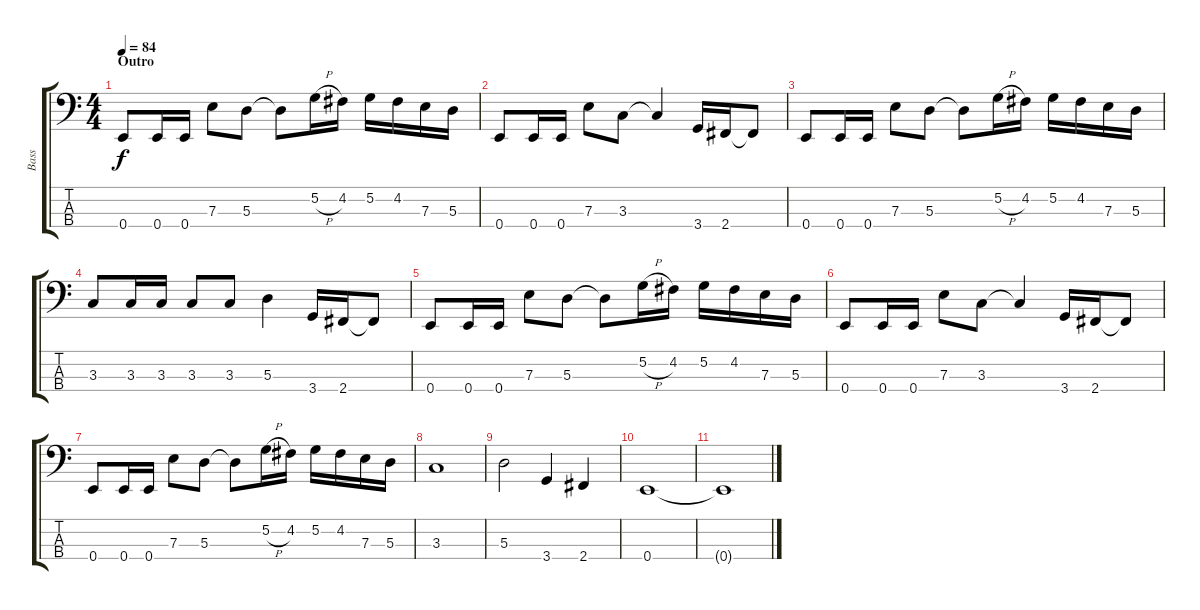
\track ("Bass" "Bass") {instrument electricbassfinger}
\staff {score tabs}
\tuning (G2 D2 A1 E1) {hide}
\ts (4 4)
\section ("" "Outro")
\tempo 84
\clef f4
\ks c
0.4.8{dy f} 0.4.16 0.4.16 7.3.8 5.3.8 5.3{t}.8 5.2{h}.16 4.2.16 5.2.16 4.2.16 7.3.16 5.3.16 |
0.4.8 0.4.16 0.4.16 7.3.8 3.3.8 3.3{t}.4 3.4.16 2.4.16 2.4{t}.8 |
0.4.8 0.4.16 0.4.16 7.3.8 5.3.8 5.3{t}.8 5.2{h}.16 4.2.16 5.2.16 4.2.16 7.3.16 5.3.16 |
3.3.8 3.3.16 3.3.16 3.3.8 3.3.8 5.3.4 3.4.16 2.4.16 2.4{t}.8 |
0.4.8 0.4.16 0.4.16 7.3.8 5.3.8 5.3{t}.8 5.2{h}.16 4.2.16 5.2.16 4.2.16 7.3.16 5.3.16 |
0.4.8 0.4.16 0.4.16 7.3.8 3.3.8 3.3{t}.4 3.4.16 2.4.16 2.4{t}.8 |
0.4.8 0.4.16 0.4.16 7.3.8 5.3.8 5.3{t}.8 5.2{h}.16 4.2.16 5.2.16 4.2.16 7.3.16 5.3.16 |
3.3.1 |
5.3.2 3.4.4 2.4.4 |
0.4.1 |
0.4{t}.1
